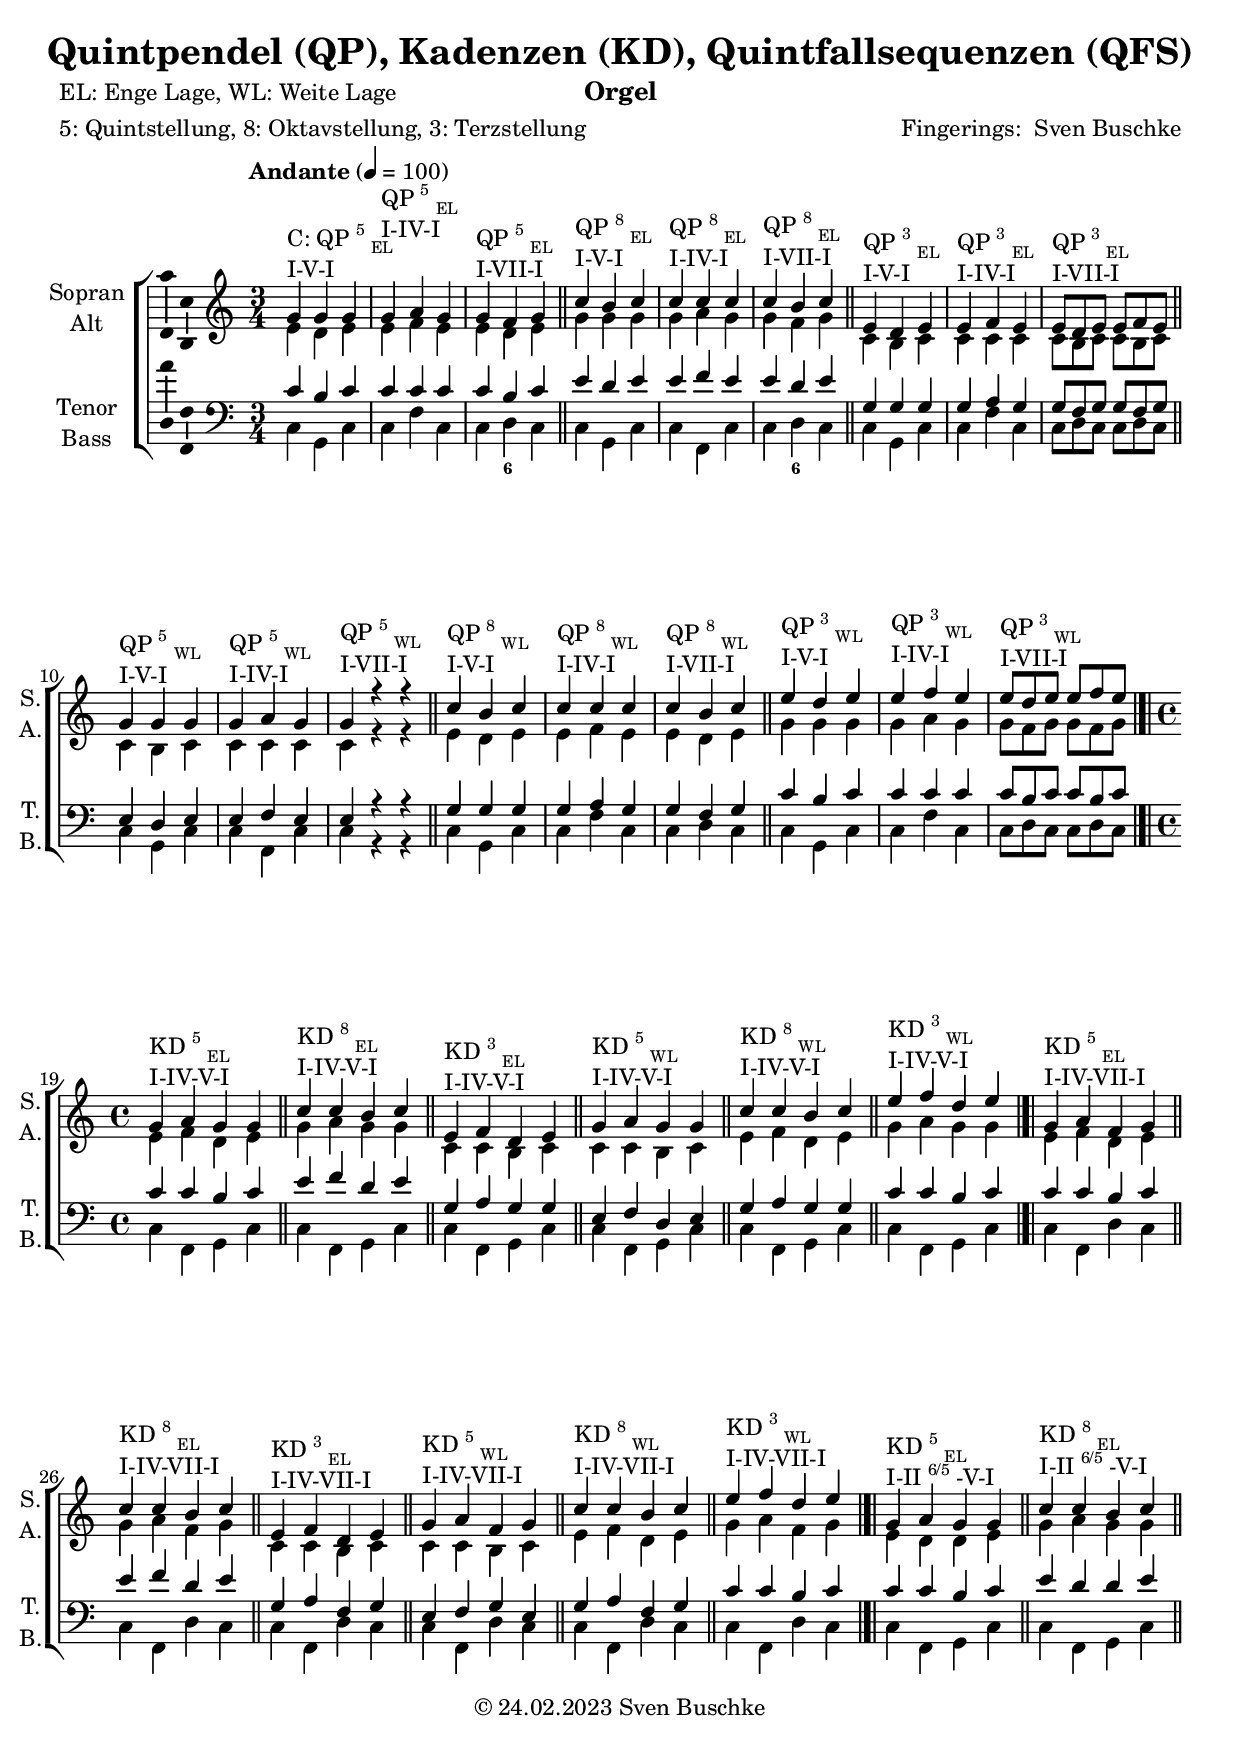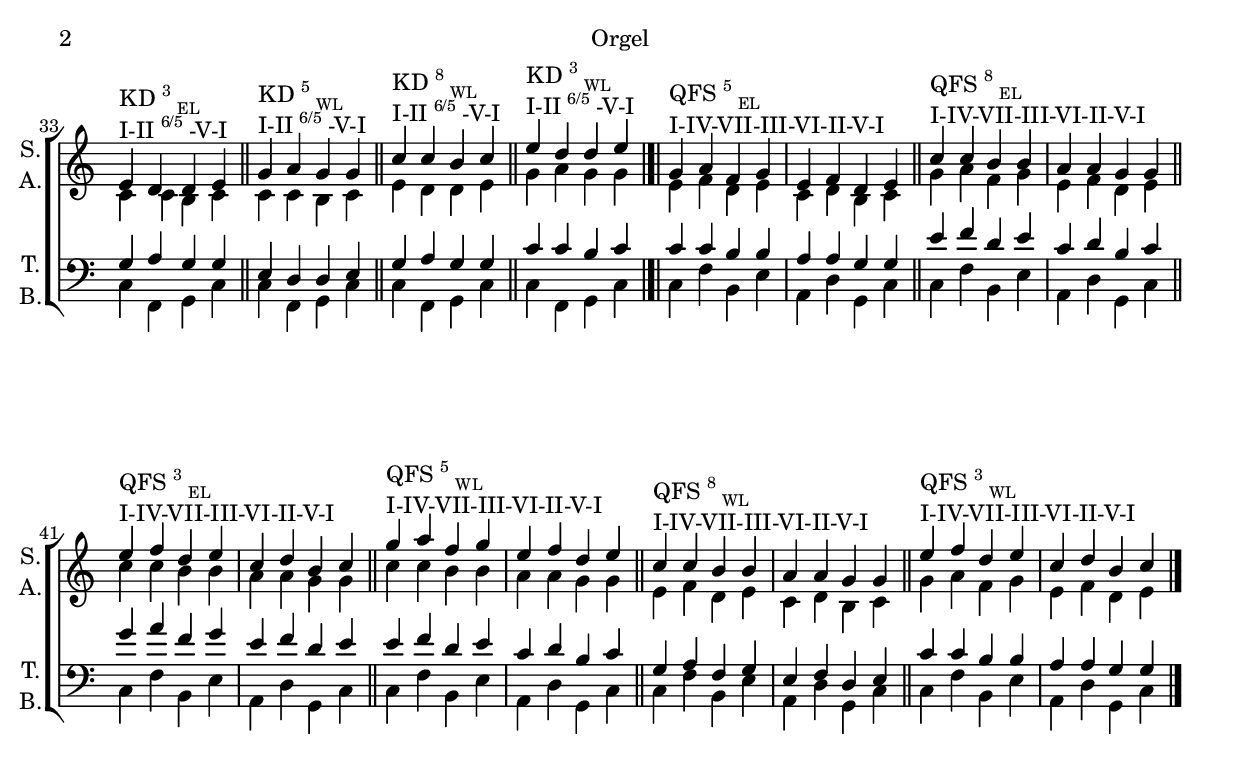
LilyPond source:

\version "2.24.1"
\language "english"

\header {
  dedication = ""
  title = "Quintpendel (QP), Kadenzen (KD), Quintfallsequenzen (QFS)"
  subtitle = ""
  subsubtitle = ""
  instrument = "Orgel"
  composer = ""
  arranger = \markup{"Fingerings: " \with-url "https://buschke.com" "Sven Buschke"}
  poet = "EL: Enge Lage, WL: Weite Lage"
  meter = "5: Quintstellung, 8: Oktavstellung, 3: Terzstellung"
  piece = ""
  opus = ""
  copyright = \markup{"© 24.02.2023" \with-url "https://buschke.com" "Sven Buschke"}
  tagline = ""
}

\paper {
  #(set-paper-size "a4")
}

\layout {
  \context {
    \Voice
    \consists "Melody_engraver"
    \override Stem #'neutral-direction = #'()
  }
}

global = {
 %  \key c \major
 %  \time 4/4
  \tempo "Andante" 4=100
}

% -----------------------------------------------
% -----------------------------------------------
% -----------------------------------------------
% begin
% -----------------------------------------------
% -----------------------------------------------
% -----------------------------------------------

scoreASopranoCMajor = \relative c'' {
  \global
  \key c \major
  \time 3/4
  % Music follows here.
  g^\markup{\column{\line{C: QP\super{5}\sub{EL}}\line{I-V-I}}} g g
  g^\markup{\column{\line{QP\super{5}\sub{EL}}\line{I-IV-I}}} a g
  g^\markup{\column{\line{QP\super{5}\sub{EL}}\line{I-VII-I}}} f g
  \bar "||"
  c^\markup{\column{\line{QP\super{8}\sub{EL}}\line{I-V-I}}} b c
  c^\markup{\column{\line{QP\super{8}\sub{EL}}\line{I-IV-I}}} c c
  c^\markup{\column{\line{QP\super{8}\sub{EL}}\line{I-VII-I}}} b c
  \bar "||"
  e,^\markup{\column{\line{QP\super{3}\sub{EL}}\line{I-V-I}}} d e
  e^\markup{\column{\line{QP\super{3}\sub{EL}}\line{I-IV-I}}} f e
  e8^\markup{\column{\line{QP\super{3}\sub{EL}}\line{I-VII-I}}}[d e] e f e
  \bar "||"
  g4^\markup{\column{\line{QP\super{5}\sub{WL}}\line{I-V-I}}} g g
  g^\markup{\column{\line{QP\super{5}\sub{WL}}\line{I-IV-I}}} a g
  g^\markup{\column{\line{QP\super{5}\sub{WL}}\line{I-VII-I}}} r r
  \bar "||"
  c^\markup{\column{\line{QP\super{8}\sub{WL}}\line{I-V-I}}} b c
  c^\markup{\column{\line{QP\super{8}\sub{WL}}\line{I-IV-I}}} c c
  c^\markup{\column{\line{QP\super{8}\sub{WL}}\line{I-VII-I}}} b c
  \bar "||"
  e^\markup{\column{\line{QP\super{3}\sub{WL}}\line{I-V-I}}} d e
  e^\markup{\column{\line{QP\super{3}\sub{WL}}\line{I-IV-I}}} f e
  e8^\markup{\column{\line{QP\super{3}\sub{WL}}\line{I-VII-I}}}[d e] e[f e]
  \bar "|.|"\break
  \time 4/4
    % KD I IV V I
  g,4^\markup{\column{\line{KD\super{5}\sub{EL}}\line{I-IV-V-I}}} a g g
  \bar "||"
  c^\markup{\column{\line{KD\super{8}\sub{EL}}\line{I-IV-V-I}}} c b c
  \bar "||"
  e,^\markup{\column{\line{KD\super{3}\sub{EL}}\line{I-IV-V-I}}} f d e
  \bar "||"
  g^\markup{\column{\line{KD\super{5}\sub{WL}}\line{I-IV-V-I}}} a g g
  \bar "||"
  c4^\markup{\column{\line{KD\super{8}\sub{WL}}\line{I-IV-V-I}}} c b c
  \bar "||"
  e^\markup{\column{\line{KD\super{3}\sub{WL}}\line{I-IV-V-I}}} f d e
  \bar "|.|"
      % KD I IV VII I
  g,4^\markup{\column{\line{KD\super{5}\sub{EL}}\line{I-IV-VII-I}}} a f g
  \bar "||"
  c^\markup{\column{\line{KD\super{8}\sub{EL}}\line{I-IV-VII-I}}} c b c
  \bar "||"
  e,^\markup{\column{\line{KD\super{3}\sub{EL}}\line{I-IV-VII-I}}} f d e
  \bar "||"
  g^\markup{\column{\line{KD\super{5}\sub{WL}}\line{I-IV-VII-I}}} a f g
  \bar "||"
  c4^\markup{\column{\line{KD\super{8}\sub{WL}}\line{I-IV-VII-I}}} c b c
  \bar "||"
  e^\markup{\column{\line{KD\super{3}\sub{WL}}\line{I-IV-VII-I}}} f d e
  \bar "|.|"
% KD I II65 V I
  g,4^\markup{\column{\line{KD\super{5}\sub{EL}}\line{I-II\super{6/5}-V-I}}} a g g
  \bar "||"
  c^\markup{\column{\line{KD\super{8}\sub{EL}}\line{I-II\super{6/5}-V-I}}} c b c
  \bar "||"
  e,^\markup{\column{\line{KD\super{3}\sub{EL}}\line{I-II\super{6/5}-V-I}}} d d e
  \bar "||"
  g^\markup{\column{\line{KD\super{5}\sub{WL}}\line{I-II\super{6/5}-V-I}}} a g g
  \bar "||"
  c4^\markup{\column{\line{KD\super{8}\sub{WL}}\line{I-II\super{6/5}-V-I}}} c b c
  \bar "||"
  e^\markup{\column{\line{KD\super{3}\sub{WL}}\line{I-II\super{6/5}-V-I}}} d d e
  \bar "|.|"
  % QFS
  g,^\markup{\column{\line{QFS\super{5}\sub{EL}}\line{I-IV-VII-III-VI-II-V-I}}} a f g e f d e
  \bar "||"
  c'^\markup{\column{\line{QFS\super{8}\sub{EL}}\line{I-IV-VII-III-VI-II-V-I}}} c b b a a g g
  \bar "||"
  e'^\markup{\column{\line{QFS\super{3}\sub{EL}}\line{I-IV-VII-III-VI-II-V-I}}} f d e c d b c
  \bar "||"
  g'^\markup{\column{\line{QFS\super{5}\sub{WL}}\line{I-IV-VII-III-VI-II-V-I}}} a f g e f d e
  \bar "||"
  c^\markup{\column{\line{QFS\super{8}\sub{WL}}\line{I-IV-VII-III-VI-II-V-I}}} c b b a a g g
  \bar "||"
  e'^\markup{\column{\line{QFS\super{3}\sub{WL}}\line{I-IV-VII-III-VI-II-V-I}}} f d e c d b c
  \bar "|."
}

scoreAAltoCMajor = \relative c' {
  \global
  \key c \major
  \time 3/4
  % Music follows here.
  % QP^5_EL
  e d e
  e f e
  e d e
  % QP^8_EL
  g g g
  g a g
  g f g
  % QP^3_EL
  c, b c
  c c c
  c8[b c]c[b c]
  % QP^5_WL
  c4 b c
  c c c
  c r r
  % QP^8_WL
  e d e
  e f e
  e d e
  % QP^3_WL
  g g g
  g a g
  g8[f g] g[f g]
  \time 4/4
  % KD
  % KD^5_WE-I-IV-V-I
  e4 f d e
  % KD^8_EL-I-IV-V-I
  g a g g
  % KD^3_EL-I-IV-V-I
  c, c b c
  % KD^5_WL-I-IV-V-I
  c c b c
  % KD^8_WL-I-IV-V-I
  e f d e
  % KD^3_WL-I-IV-V-I
  g a g g
    % KD^5_WE-I-IV-V-I
  e4 f d e
  % KD^8_EL-I-IV-V-I
  g a f g
  % KD^3_EL-I-IV-V-I
  c, c b c
  % KD^5_WL-I-IV-V-I
  c c b c
  % KD^8_WL-I-IV-V-I
  e f d e
  % KD^3_WL-I-IV-V-I
  g a f g
    % KD^5_WE-I-IV-V-I
  e4 d d e
  % KD^8_EL-I-IV-V-I
  g a g g
  % KD^3_EL-I-IV-V-I
  c, c b c
  % KD^5_WL-I-IV-V-I
  c c b c
  % KD^8_WL-I-IV-V-I
  e d d e
  % KD^3_WL-I-IV-V-I
  g a g g
  % QFS
  % QFS^5_EL-I-IV-VII-III-VI-II-V-I
  e f d e c d b c
  % QFS^8_EL-I-IV-VII-III-VI-II-V-I
  g' a f g e f d e
  % QFS^3_EL-I-IV-VII-III-VI-II-V-I
  c' c b b a a g g
  % QFS^5_WL-I-IV-VII-III-VI-II-V-I
  c c b b a a g g
  % QFS^8_WL-I-IV-VII-III-VI-II-V-I
  e f d e c d b c
  % QFS^3_WL-I-IV-VII-III-VI-II-V-I
  g' a f g e f d e
  \bar "|."
}

scoreATenorCMajor = \relative c' {
  \global
  \key c \major
  \time 3/4
  % Music follows here.
  % QP^5_EL
  c b c
  c c c
  c b c
  % QP^8_EL
  e d e
  e f e
  e d e
  % QP^3_EL
  g, g g
  g a g
  g8[f g]g[f g]
  % QP^5_WL
  e4 d e
  e f e
  e r r
  % QP^8_WL
  g g g
  g a g
  g f g
  % QP^3_WL
  c b c
  c c c
  c8[b c]c[b c]
  \time 4/4
  % KD
  % KD^5_EL-I-IV-V-I
  c4 c b c
  % KD^8_EL-I-IV-V-I
  e f d e
  % KD^3_EL-I-IV-V-I
  g, a g g
  % KD^5_WL-I-IV-V-I
  e f d e
  % KD^8_WL-I-IV-V-I
  g a g g
  % KD^3_WL-I-IV-V-I
  c c b c
    % KD^5_EL-I-IV-V-I
  c4 c b c
  % KD^8_EL-I-IV-V-I
  e f d e
  % KD^3_EL-I-IV-V-I
  g, a f g
  % KD^5_WL-I-IV-V-I
  e f g e
  % KD^8_WL-I-IV-V-I
  g a f g
  % KD^3_WL-I-IV-V-I
  c c b c
    % KD^5_EL-I-IV-V-I
  c4 c b c
  % KD^8_EL-I-IV-V-I
  e d d e
  % KD^3_EL-I-IV-V-I
  g, a g g
  % KD^5_WL-I-IV-V-I
  e d d e
  % KD^8_WL-I-IV-V-I
  g a g g
  % KD^3_WL-I-IV-V-I
  c c b c
  % QFS
  % QFS^5_EL-I-IV-VII-III-VI-II-V-I
  c c b b a a g g
  % QFS^8_EL-I-IV-VII-III-VI-II-V-I
  e' f d e c d b c
  % QFS^3_EL-I-IV-VII-III-VI-II-V-I
  g' a f g e f d e
  % QFS^5_WL-I-IV-VII-III-VI-II-V-I
  e f d e c d b c
  % QFS^8_WL-I-IV-VII-III-VI-II-V-I
  g a f g e f d e
  % QFS^3_WL-I-IV-VII-III-VI-II-V-I
  c' c b b a a g g
  \bar "|."
}

scoreABassCMajor = \relative c {
  \global
  \key c \major
  \time 3/4
  % Music follows here.
  % QP^5_EL
  c g c
  c f c
  c d c
  % QP^8_EL
  c g c
  c f, c'
  c d c
  % QP^3_EL
  c g c
  c f c
  c8[d c]c[d c]
  % QP^5_WL
  c4 g c
  c f, c'
  c r r
  % QP^8_WL
  c g c
  c f c
  c d c
  % QP^3_WL
  c g c
  c f c
  c8[d c]c[d c]
  \time 4/4
  % KD
  % KD^5_EL-I-IV-V-I
  c4 f, g c|
  % KD^8_EL-I-IV-V-I
  c f, g c|
  % KD^3_EL-I-IV-V-I
  c f, g c|
  % KD^5_WL-I-IV-V-I
  c f, g c|
  % KD^8_WL-I-IV-V-I
  c f, g c|
  % KD^3_WL-I-IV-V-I
  c f, g c|
  % KD^5_EL-I-IV-V-I
  c4 f, d' c|
  % KD^8_EL-I-IV-V-I
  c f, d' c|
  % KD^3_EL-I-IV-V-I
  c f, d' c|
  % KD^5_WL-I-IV-V-I
  c f, d' c|
  % KD^8_WL-I-IV-V-I
  c f, d' c|
  % KD^3_WL-I-IV-V-I
  c f, d' c|
  % KD^5_EL-I-IV-V-I
  c4 f, g c|
  % KD^8_EL-I-IV-V-I
  c f, g c|
  % KD^3_EL-I-IV-V-I
  c f, g c|
  % KD^5_WL-I-IV-V-I
  c f, g c|
  % KD^8_WL-I-IV-V-I
  c f, g c|
  % KD^3_WL-I-IV-V-I
  c f, g c|
  % QFS
  % QFS^5_EL-I-IV-VII-III-VI-II-V-I
  c f b, e a, d g, c
  % QFS^8_EL-I-IV-VII-III-VI-II-V-I
  c f b, e a, d g, c
  % QFS^3_EL-I-IV-VII-III-VI-II-V-I
  c f b, e a, d g, c
  % QFS^5_WL-I-IV-VII-III-VI-II-V-I
  c f b, e a, d g, c
  % QFS^8_WL-I-IV-VII-III-VI-II-V-I
  c f b, e a, d g, c
  % QFS^3_WL-I-IV-VII-III-VI-II-V-I
  c f b, e a, d g, c
  \bar "|."
}

% -----------------------------------------------
% -----------------------------------------------
% -----------------------------------------------
% end
% -----------------------------------------------
% -----------------------------------------------
% -----------------------------------------------

scoreAVerse = \lyricmode {
  % Lyrics follow here.

}

scoreAFigBass = \figuremode {
  \global
  \time 3/4
  % Figures follow here.
  % QP^5_EL
  r4 r r
  r4 r r
  r4 <6> r
  % QP^8_EL
  r4 r r
  r4 r r
  r4 <6> r
  % QP^3_EL
  r4 r r
  r4 r r
  r4 r r
  % QP^5_WL
  r4 r r
  r4 r r
  r4 r r
  % QP^8_WL
  r4 r r
  r4 r r
  r4 r r
  % QP^3_WL
  r4 r r
  r4 r r
  r4 r r
  \time 4/4
  % KD^5_EL-I-IV-V-I
  r4 r r r
  % KD^8_EL-I-IV-V-I
  r4 r r r
  % KD^3_EL-I-IV-V-I
  r4 r r r
  % KD^5_WL-I-IV-V-I
  r4 r r r
  % KD^8_WL-I-IV-V-I
  r4 r r r
  % KD^3_WL-I-IV-V-I
  r4 r r r
}

scoreASoprano = {
  \global
  \scoreASopranoCMajor
  \pageBreak
%   \scoreASopranoGMajor
}

scoreAAlto = {
  \global
  \scoreAAltoCMajor
  \pageBreak
%   \scoreAAltoGMajor
}

scoreATenor = {
  \global
  \scoreATenorCMajor
  \pageBreak
%   \scoreATenorGMajor
}

scoreABass = {
  \global
  \scoreABassCMajor
  \pageBreak
%   \scoreABassGMajor
}

scoreAChoirPart = \new ChoirStaff <<
  \new Staff \with {
    midiInstrument = "choir aahs"
    instrumentName = \markup \center-column { "Sopran" "Alt" }
    shortInstrumentName = \markup \center-column { "S." "A." }
  } <<
    \new Voice = "soprano" \with {
      \consists "Ambitus_engraver"
    } { \voiceOne \scoreASoprano }
    \new Voice = "alto" \with {
      \consists "Ambitus_engraver"
      \override Ambitus #'X-offset = #2.0
    } { \voiceTwo \scoreAAlto }
  >>
  \new Lyrics \with {
    \override VerticalAxisGroup #'staff-affinity = #CENTER
  } \lyricsto "soprano" \scoreAVerse
  \new Staff \with {
    midiInstrument = "choir aahs"
    instrumentName = \markup \center-column { "Tenor" "Bass" }
    shortInstrumentName = \markup \center-column { "T." "B." }
  } <<
    \clef bass
    \new Voice = "tenor" \with {
      \consists "Ambitus_engraver"
    } { \voiceOne \scoreATenor }
    \new Voice = "bass" \with {
      \consists "Ambitus_engraver"
      \override Ambitus #'X-offset = #2.0
    } { \voiceTwo \scoreABass }
  >>
>>

scoreABassFiguresPart = \new FiguredBass \scoreAFigBass

\bookpart {
  \score {
    <<
      \scoreAChoirPart
      \scoreABassFiguresPart
    >>
    \layout { }
    \midi { }
  }
}

scoreBSoprano = \relative c'' {
  \global
  % Music follows here.

}

scoreBAlto = \relative c' {
  \global
  % Music follows here.

}

scoreBTenor = \relative c' {
  \global
  % Music follows here.

}

scoreBBass = \relative c {
  \global
  % Music follows here.

}

scoreBVerse = \lyricmode {
  % Lyrics follow here.

}

scoreBFigBass = \figuremode {
  \global
  % Figures follow here.

}

scoreBChoirPart = \new ChoirStaff <<
  \new Staff \with {
    midiInstrument = "choir aahs"
    instrumentName = \markup \center-column { "Sopran" "Alt" }
    shortInstrumentName = \markup \center-column { "S." "A." }
  } <<
    \new Voice = "soprano" \with {
      \consists "Ambitus_engraver"
    } { \voiceOne \scoreBSoprano }
    \new Voice = "alto" \with {
      \consists "Ambitus_engraver"
      \override Ambitus #'X-offset = #2.0
    } { \voiceTwo \scoreBAlto }
  >>
  \new Lyrics \with {
    \override VerticalAxisGroup #'staff-affinity = #CENTER
  } \lyricsto "soprano" \scoreBVerse
  \new Staff \with {
    midiInstrument = "choir aahs"
    instrumentName = \markup \center-column { "Tenor" "Bass" }
    shortInstrumentName = \markup \center-column { "T." "B." }
  } <<
    \clef bass
    \new Voice = "tenor" \with {
      \consists "Ambitus_engraver"
    } { \voiceOne \scoreBTenor }
    \new Voice = "bass" \with {
      \consists "Ambitus_engraver"
      \override Ambitus #'X-offset = #2.0
    } { \voiceTwo \scoreBBass }
  >>
>>

scoreBBassFiguresPart = \new FiguredBass \scoreBFigBass

\bookpart {
  \score {
    <<
      \scoreBChoirPart
      \scoreBBassFiguresPart
    >>
    \layout { }
    \midi { }
  }
}

scoreCSoprano = \relative c'' {
  \global
  % Music follows here.

}

scoreCAlto = \relative c' {
  \global
  % Music follows here.

}

scoreCTenor = \relative c' {
  \global
  % Music follows here.

}

scoreCBass = \relative c {
  \global
  % Music follows here.

}

scoreCVerse = \lyricmode {
  % Lyrics follow here.

}

scoreCFigBass = \figuremode {
  \global
  % Figures follow here.

}

scoreCChoirPart = \new ChoirStaff <<
  \new Staff \with {
    midiInstrument = "choir aahs"
    instrumentName = \markup \center-column { "Sopran" "Alt" }
    shortInstrumentName = \markup \center-column { "S." "A." }
  } <<
    \new Voice = "soprano" \with {
      \consists "Ambitus_engraver"
    } { \voiceOne \scoreCSoprano }
    \new Voice = "alto" \with {
      \consists "Ambitus_engraver"
      \override Ambitus #'X-offset = #2.0
    } { \voiceTwo \scoreCAlto }
  >>
  \new Lyrics \with {
    \override VerticalAxisGroup #'staff-affinity = #CENTER
  } \lyricsto "soprano" \scoreCVerse
  \new Staff \with {
    midiInstrument = "choir aahs"
    instrumentName = \markup \center-column { "Tenor" "Bass" }
    shortInstrumentName = \markup \center-column { "T." "B." }
  } <<
    \clef bass
    \new Voice = "tenor" \with {
      \consists "Ambitus_engraver"
    } { \voiceOne \scoreCTenor }
    \new Voice = "bass" \with {
      \consists "Ambitus_engraver"
      \override Ambitus #'X-offset = #2.0
    } { \voiceTwo \scoreCBass }
  >>
>>

scoreCBassFiguresPart = \new FiguredBass \scoreCFigBass

\bookpart {
  \score {
    <<
      \scoreCChoirPart
      \scoreCBassFiguresPart
    >>
    \layout { }
    \midi { }
  }
}

scoreDSoprano = \relative c'' {
  \global
  % Music follows here.

}

scoreDAlto = \relative c' {
  \global
  % Music follows here.

}

scoreDTenor = \relative c' {
  \global
  % Music follows here.

}

scoreDBass = \relative c {
  \global
  % Music follows here.

}

scoreDVerse = \lyricmode {
  % Lyrics follow here.

}

scoreDFigBass = \figuremode {
  \global
  % Figures follow here.

}

scoreDChoirPart = \new ChoirStaff <<
  \new Staff \with {
    midiInstrument = "choir aahs"
    instrumentName = \markup \center-column { "Sopran" "Alt" }
    shortInstrumentName = \markup \center-column { "S." "A." }
  } <<
    \new Voice = "soprano" \with {
      \consists "Ambitus_engraver"
    } { \voiceOne \scoreDSoprano }
    \new Voice = "alto" \with {
      \consists "Ambitus_engraver"
      \override Ambitus #'X-offset = #2.0
    } { \voiceTwo \scoreDAlto }
  >>
  \new Lyrics \with {
    \override VerticalAxisGroup #'staff-affinity = #CENTER
  } \lyricsto "soprano" \scoreDVerse
  \new Staff \with {
    midiInstrument = "choir aahs"
    instrumentName = \markup \center-column { "Tenor" "Bass" }
    shortInstrumentName = \markup \center-column { "T." "B." }
  } <<
    \clef bass
    \new Voice = "tenor" \with {
      \consists "Ambitus_engraver"
    } { \voiceOne \scoreDTenor }
    \new Voice = "bass" \with {
      \consists "Ambitus_engraver"
      \override Ambitus #'X-offset = #2.0
    } { \voiceTwo \scoreDBass }
  >>
>>

scoreDBassFiguresPart = \new FiguredBass \scoreDFigBass

\bookpart {
  \score {
    <<
      \scoreDChoirPart
      \scoreDBassFiguresPart
    >>
    \layout { }
    \midi { }
  }
}

scoreESoprano = \relative c'' {
  \global
  % Music follows here.

}

scoreEAlto = \relative c' {
  \global
  % Music follows here.

}

scoreETenor = \relative c' {
  \global
  % Music follows here.

}

scoreEBass = \relative c {
  \global
  % Music follows here.

}

scoreEVerse = \lyricmode {
  % Lyrics follow here.

}

scoreEFigBass = \figuremode {
  \global
  % Figures follow here.

}

scoreEChoirPart = \new ChoirStaff <<
  \new Staff \with {
    midiInstrument = "choir aahs"
    instrumentName = \markup \center-column { "Sopran" "Alt" }
    shortInstrumentName = \markup \center-column { "S." "A." }
  } <<
    \new Voice = "soprano" \with {
      \consists "Ambitus_engraver"
    } { \voiceOne \scoreESoprano }
    \new Voice = "alto" \with {
      \consists "Ambitus_engraver"
      \override Ambitus #'X-offset = #2.0
    } { \voiceTwo \scoreEAlto }
  >>
  \new Lyrics \with {
    \override VerticalAxisGroup #'staff-affinity = #CENTER
  } \lyricsto "soprano" \scoreEVerse
  \new Staff \with {
    midiInstrument = "choir aahs"
    instrumentName = \markup \center-column { "Tenor" "Bass" }
    shortInstrumentName = \markup \center-column { "T." "B." }
  } <<
    \clef bass
    \new Voice = "tenor" \with {
      \consists "Ambitus_engraver"
    } { \voiceOne \scoreETenor }
    \new Voice = "bass" \with {
      \consists "Ambitus_engraver"
      \override Ambitus #'X-offset = #2.0
    } { \voiceTwo \scoreEBass }
  >>
>>

scoreEBassFiguresPart = \new FiguredBass \scoreEFigBass

\bookpart {
  \score {
    <<
      \scoreEChoirPart
      \scoreEBassFiguresPart
    >>
    \layout { }
    \midi { }
  }
}
